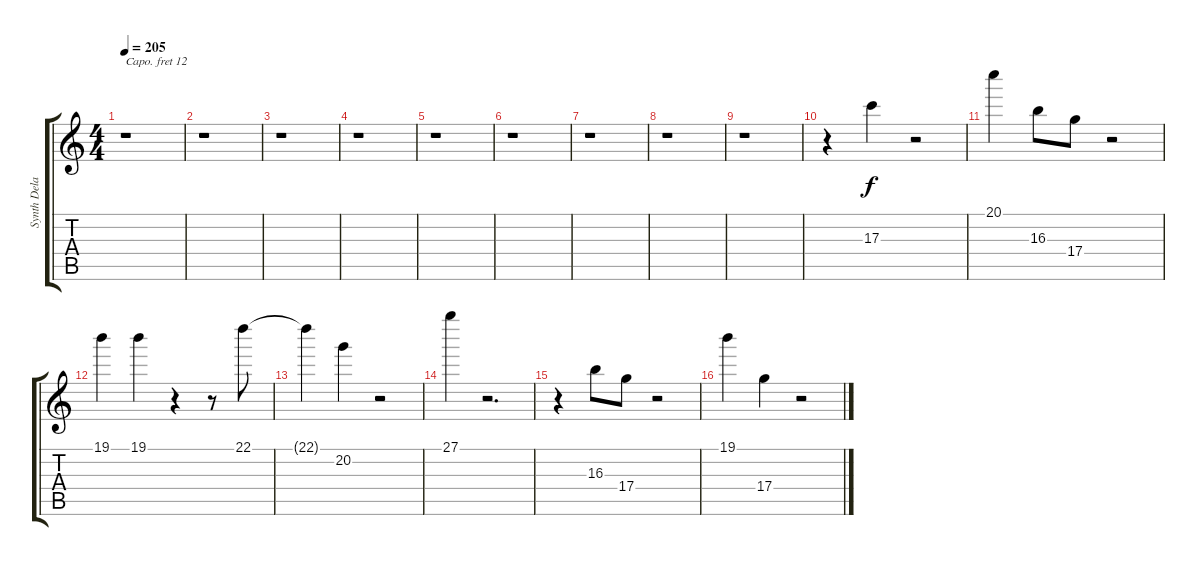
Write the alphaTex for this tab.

\track ("Synth Delay" "Synth Dela") {instrument lead1square}
\staff {score tabs}
\capo 12
\tuning (E4 B3 G3 D3 A2 E2) {hide}
\ts (4 4)
\tempo 205
\clef g2
\ks c
r.1{dy f} |
r.1 |
r.1 |
r.1 |
r.1 |
r.1 |
r.1 |
r.1 |
r.1 |
r.4 17.3.4 r.2 |
20.1.4 16.3.8 17.4.8 r.2 |
19.1.4 19.1.4 r.4 r.8 22.1.8 |
22.1{t}.4 20.2.4 r.2 |
27.1.4 r.2{d} |
r.4 16.3.8 17.4.8 r.2 |
19.1.4 17.4.4 r.2
